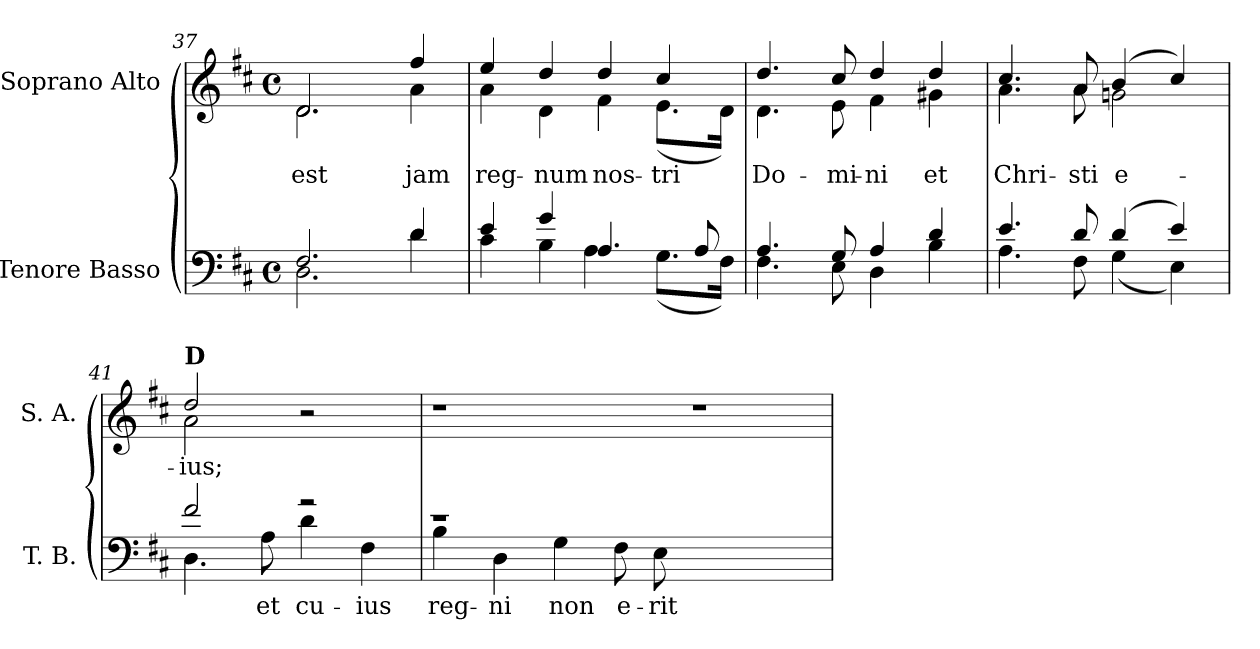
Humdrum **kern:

**kern	**text	**kern	**text
*part2	*part2	*part1	*part1
*staff2	*staff2	*staff1	*staff1
*I"Tenore Basso	*	*I"Soprano Alto	*
*I'T. B.	*	*I'S. A.	*
*clefF4	*	*clefG2	*
*k[f#c#]	*	*k[f#c#]	*
*D:	*	*D:	*
*M4/4	*	*M4/4	*
*met(c)	*	*met(c)	*
=37	=37	=37	=37
*^	*	*	*
!	!	!	!	!LO:LY:b:color=#000000
*	*	*	*^	*
2.F#i/	2.Di\	.	2.di/	2.di\	est
!	!	!	!	!	!LO:LY:b:color=#000000
4di/	4di\	.	4ff#i/	4ai\	jam
=38	=38	=38	=38	=38	=38
!	!	!	!	!	!LO:LY:b:color=#000000
4ei/	4c#i\	.	4eei/	4ai\	reg-
!	!	!	!	!	!LO:LY:b:color=#000000
4gi/	4Bi\	.	4ddi/	4di\	-num
!	!	!	!	!	!LO:LY:b:color=#000000
4.Ai/	4Ai\	.	4ddi/	4f#i\	nos-
!	!	!	!	!	!LO:LY:b:color=#000000
.	(8.Gi\L	.	4cc#i/	(8.ei\L	-tri
8Ai/	.	.	.	.	.
.	16F#i\Jk)	.	.	16di\Jk)	.
=39	=39	=39	=39	=39	=39
!	!	!	!	!	!LO:LY:b:color=#000000
4.Ai/	4.F#i\	.	4.ddi/	4.di\	Do-
!	!	!	!	!	!LO:LY:b:color=#000000
8Gi/	8Ei\	.	8cc#i/	8ei\	-mi-
!	!	!	!	!	!LO:LY:b:color=#000000
4Ai/	4Di\	.	4ddi/	4f#i\	-ni
!	!	!	!	!	!LO:LY:b:color=#000000
4di/	4Bi\	.	4ddi/	4g#Xi\	et
=40	=40	=40	=40	=40	=40
!	!	!	!	!	!LO:LY:b:color=#000000
4.ei/	4.Ai\	.	4.cc#i/	4.ai\	Chri-
!	!	!	!	!	!LO:LY:b:color=#000000
8di/	8F#i\	.	8ai/	8ai\	-sti
!	!	!	!	!	!LO:LY:b:color=#000000
(4di/	(4Gi\	.	(4bi/	2gni\	e-
4ei/)	4Ei\)	.	4cc#i/)	.	.
=41	=41	=41	=41	=41	=41
!	!	!	!LO:TX:a:B:t=D	!	!
!	!	!	!	!	!LO:LY:b:color=#000000
2f#i/	4.Di\	.	2ddi/	2ai\	-ius;
!	!	!LO:LY:b:color=#000000	!	!	!
.	8Ai\	et	.	.	.
!	!	!LO:LY:b:color=#000000	!	!	!
2r	4di\	cu-	2r	2ryy	.
!	!	!LO:LY:b:color=#000000	!	!	!
.	4F#i\	-ius	.	.	.
*	*	*	*v	*v	*
!!LO:LB:g=z
=42	=42	=42	=42	=42
!	!	!LO:LY:b:color=#000000	!	!
1r	4Bi\	reg-	1r	.
!	!	!LO:LY:b:color=#000000	!	!
.	4Di\	-ni	.	.
!	!	!LO:LY:b:color=#000000	!	!
.	4Gi\	non	.	.
!	!	!LO:LY:b:color=#000000	!	!
.	8F#i\	e-	.	.
!	!	!LO:LY:b:color=#000000	!	!
.	8Ei\	-rit	.	.
1ryy	1ryy	.	1r	.
*v	*v	*	*	*
=	=	=	=
*-	*-	*-	*-
